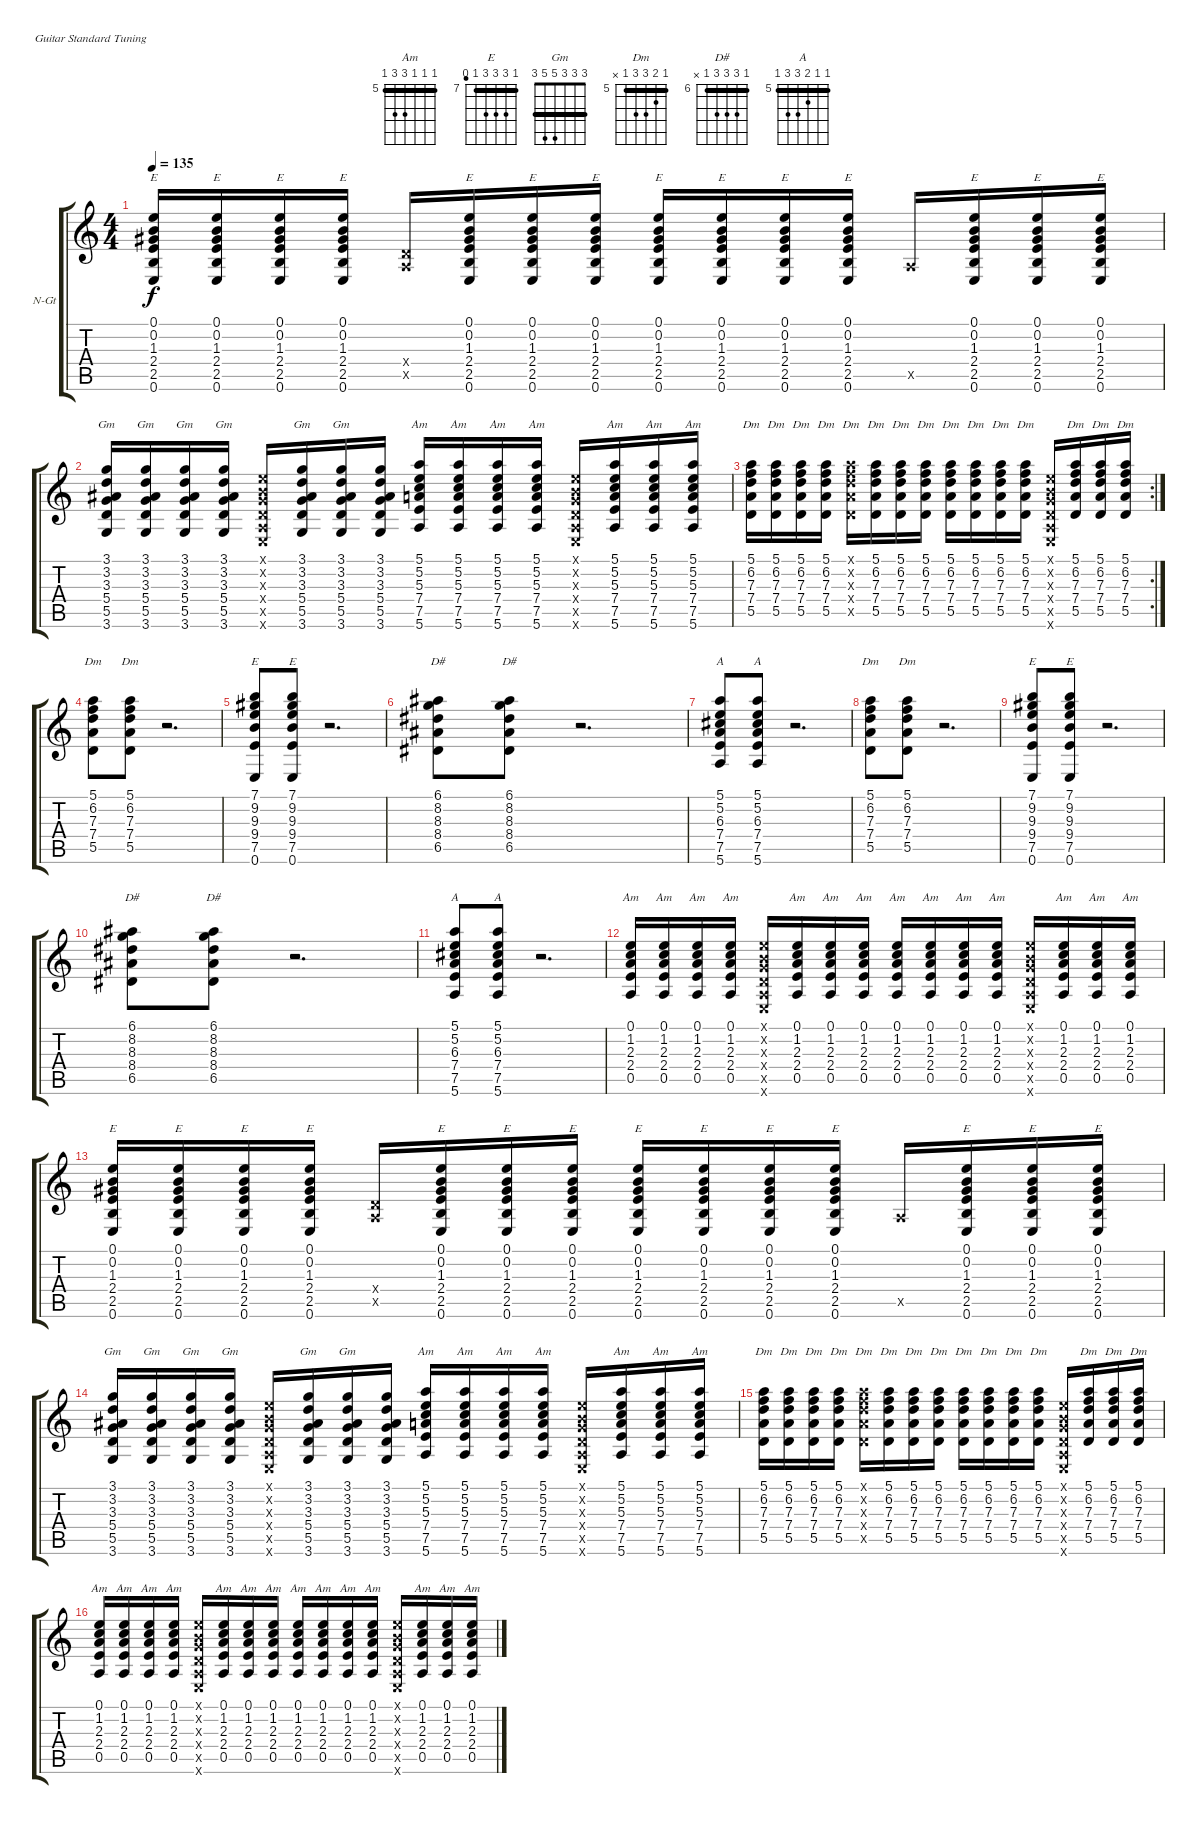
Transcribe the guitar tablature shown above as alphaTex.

\bracketExtendMode groupsimilarinstruments
\firstSystemTrackNameOrientation horizontal
\otherSystemsTrackNameOrientation horizontal
\track ("Gabriela" "N-Gt") {instrument acousticguitarnylon}
\staff {score tabs}
\tuning (E4 B3 G3 D3 A2 E2)
\chord ("Am" 0 1 2 2 0 x)
\chord ("E" 0 0 1 2 2 0)
\chord ("Gm" 3 3 3 5 5 3) {barre (3 3 3)}
\chord ("Am" 5 5 5 7 7 5) {firstfret 5 barre (5 5 5)}
\chord ("Dm" 5 6 7 7 5 x) {firstfret 5 barre 5}
\chord ("E" 7 9 9 9 7 6) {firstfret 7 barre 7}
\chord ("D#" 6 8 8 8 6 x) {firstfret 6 barre 6}
\chord ("A" 5 5 6 7 7 5) {firstfret 5 barre (5 5)}
\ts (4 4)
\tempo 135
\clef g2
\ks c
(0.1 0.2 1.3 2.4 2.5 0.6).16{ch "E" dy f} (0.1 0.2 1.3 2.4 2.5 0.6).16{ch "E"} (0.1 0.2 1.3 2.4 2.5 0.6).16{ch "E"} (0.1 0.2 1.3 2.4 2.5 0.6).16{ch "E"} (0.4{x} 0.5{x}).16 (0.1 0.2 1.3 2.4 2.5 0.6).16{ch "E"} (0.1 0.2 1.3 2.4 2.5 0.6).16{ch "E"} (0.1 0.2 1.3 2.4 2.5 0.6).16{ch "E"} (0.1 0.2 1.3 2.4 2.5 0.6).16{ch "E"} (0.1 0.2 1.3 2.4 2.5 0.6).16{ch "E"} (0.1 0.2 1.3 2.4 2.5 0.6).16{ch "E"} (0.1 0.2 1.3 2.4 2.5 0.6).16{ch "E"} 0.5{x}.16 (0.1 0.2 1.3 2.4 2.5 0.6).16{ch "E"} (0.1 0.2 1.3 2.4 2.5 0.6).16{ch "E"} (0.1 0.2 1.3 2.4 2.5 0.6).16{ch "E"} |
(3.1 3.2 3.3 5.4 5.5 3.6).16{ch "Gm"} (3.1 3.2 3.3 5.4 5.5 3.6).16{ch "Gm"} (3.1 3.2 3.3 5.4 5.5 3.6).16{ch "Gm"} (3.1 3.2 3.3 5.4 5.5 3.6).16{ch "Gm"} (0.1{x} 0.2{x} 0.3{x} 0.4{x} 0.5{x} 0.6{x}).16 (3.1 3.2 3.3 5.4 5.5 3.6).16{ch "Gm"} (3.1 3.2 3.3 5.4 5.5 3.6).16{ch "Gm"} (3.1 3.2 3.3 5.4 5.5 3.6).16 (5.1 5.2 5.3 7.4 7.5 5.6).16{ch "Am"} (5.1 5.2 5.3 7.4 7.5 5.6).16{ch "Am"} (5.1 5.2 5.3 7.4 7.5 5.6).16{ch "Am"} (5.1 5.2 5.3 7.4 7.5 5.6).16{ch "Am"} (0.1{x} 0.2{x} 0.3{x} 0.4{x} 0.5{x} 0.6{x}).16 (5.1 5.2 5.3 7.4 7.5 5.6).16{ch "Am"} (5.1 5.2 5.3 7.4 7.5 5.6).16{ch "Am"} (5.1 5.2 5.3 7.4 7.5 5.6).16{ch "Am"} |
\rc 2
(5.1 6.2 7.3 7.4 5.5).16{ch "Dm"} (5.1 6.2 7.3 7.4 5.5).16{ch "Dm"} (5.1 6.2 7.3 7.4 5.5).16{ch "Dm"} (5.1 6.2 7.3 7.4 5.5).16{ch "Dm"} (5.1{x} 6.2{x} 7.3{x} 7.4{x} 5.5{x}).16{ch "Dm"} (5.1 6.2 7.3 7.4 5.5).16{ch "Dm"} (5.1 6.2 7.3 7.4 5.5).16{ch "Dm"} (5.1 6.2 7.3 7.4 5.5).16{ch "Dm"} (5.1 6.2 7.3 7.4 5.5).16{ch "Dm"} (5.1 6.2 7.3 7.4 5.5).16{ch "Dm"} (5.1 6.2 7.3 7.4 5.5).16{ch "Dm"} (5.1 6.2 7.3 7.4 5.5).16{ch "Dm"} (0.1{x} 0.2{x} 0.3{x} 0.4{x} 0.5{x} 0.6{x}).16 (5.1 6.2 7.3 7.4 5.5).16{ch "Dm"} (5.1 6.2 7.3 7.4 5.5).16{ch "Dm"} (5.1 6.2 7.3 7.4 5.5).16{ch "Dm"} |
(5.1 6.2 7.3 7.4 5.5).8{ch "Dm"} (5.1 6.2 7.3 7.4 5.5).8{ch "Dm"} r.2{d} |
(7.1 9.2 9.3 9.4 7.5 0.6).8{ch "E"} (7.1 9.2 9.3 9.4 7.5 0.6).8{ch "E"} r.2{d} |
(6.1 8.2 8.3 8.4 6.5).8{ch "D#"} (6.1 8.2 8.3 8.4 6.5).8{ch "D#"} r.2{d} |
(5.1 5.2 6.3 7.4 7.5 5.6).8{ch "A"} (5.1 5.2 6.3 7.4 7.5 5.6).8{ch "A"} r.2{d} |
(5.1 6.2 7.3 7.4 5.5).8{ch "Dm"} (5.1 6.2 7.3 7.4 5.5).8{ch "Dm"} r.2{d} |
(7.1 9.2 9.3 9.4 7.5 0.6).8{ch "E"} (7.1 9.2 9.3 9.4 7.5 0.6).8{ch "E"} r.2{d} |
(6.1 8.2 8.3 8.4 6.5).8{ch "D#"} (6.1 8.2 8.3 8.4 6.5).8{ch "D#"} r.2{d} |
(5.1 5.2 6.3 7.4 7.5 5.6).8{ch "A"} (5.1 5.2 6.3 7.4 7.5 5.6).8{ch "A"} r.2{d} |
(0.1 1.2 2.3 2.4 0.5).16{ch "Am"} (0.1 1.2 2.3 2.4 0.5).16{ch "Am"} (0.1 1.2 2.3 2.4 0.5).16{ch "Am"} (0.1 1.2 2.3 2.4 0.5).16{ch "Am"} (0.1{x} 0.2{x} 0.3{x} 0.4{x} 0.5{x} 0.6{x}).16 (0.1 1.2 2.3 2.4 0.5).16{ch "Am"} (0.1 1.2 2.3 2.4 0.5).16{ch "Am"} (0.1 1.2 2.3 2.4 0.5).16{ch "Am"} (0.1 1.2 2.3 2.4 0.5).16{ch "Am"} (0.1 1.2 2.3 2.4 0.5).16{ch "Am"} (0.1 1.2 2.3 2.4 0.5).16{ch "Am"} (0.1 1.2 2.3 2.4 0.5).16{ch "Am"} (0.1{x} 0.2{x} 0.3{x} 0.4{x} 0.5{x} 0.6{x}).16 (0.1 1.2 2.3 2.4 0.5).16{ch "Am"} (0.1 1.2 2.3 2.4 0.5).16{ch "Am"} (0.1 1.2 2.3 2.4 0.5).16{ch "Am"} |
(0.1 0.2 1.3 2.4 2.5 0.6).16{ch "E"} (0.1 0.2 1.3 2.4 2.5 0.6).16{ch "E"} (0.1 0.2 1.3 2.4 2.5 0.6).16{ch "E"} (0.1 0.2 1.3 2.4 2.5 0.6).16{ch "E"} (0.4{x} 0.5{x}).16 (0.1 0.2 1.3 2.4 2.5 0.6).16{ch "E"} (0.1 0.2 1.3 2.4 2.5 0.6).16{ch "E"} (0.1 0.2 1.3 2.4 2.5 0.6).16{ch "E"} (0.1 0.2 1.3 2.4 2.5 0.6).16{ch "E"} (0.1 0.2 1.3 2.4 2.5 0.6).16{ch "E"} (0.1 0.2 1.3 2.4 2.5 0.6).16{ch "E"} (0.1 0.2 1.3 2.4 2.5 0.6).16{ch "E"} 0.5{x}.16 (0.1 0.2 1.3 2.4 2.5 0.6).16{ch "E"} (0.1 0.2 1.3 2.4 2.5 0.6).16{ch "E"} (0.1 0.2 1.3 2.4 2.5 0.6).16{ch "E"} |
(3.1 3.2 3.3 5.4 5.5 3.6).16{ch "Gm"} (3.1 3.2 3.3 5.4 5.5 3.6).16{ch "Gm"} (3.1 3.2 3.3 5.4 5.5 3.6).16{ch "Gm"} (3.1 3.2 3.3 5.4 5.5 3.6).16{ch "Gm"} (0.1{x} 0.2{x} 0.3{x} 0.4{x} 0.5{x} 0.6{x}).16 (3.1 3.2 3.3 5.4 5.5 3.6).16{ch "Gm"} (3.1 3.2 3.3 5.4 5.5 3.6).16{ch "Gm"} (3.1 3.2 3.3 5.4 5.5 3.6).16 (5.1 5.2 5.3 7.4 7.5 5.6).16{ch "Am"} (5.1 5.2 5.3 7.4 7.5 5.6).16{ch "Am"} (5.1 5.2 5.3 7.4 7.5 5.6).16{ch "Am"} (5.1 5.2 5.3 7.4 7.5 5.6).16{ch "Am"} (0.1{x} 0.2{x} 0.3{x} 0.4{x} 0.5{x} 0.6{x}).16 (5.1 5.2 5.3 7.4 7.5 5.6).16{ch "Am"} (5.1 5.2 5.3 7.4 7.5 5.6).16{ch "Am"} (5.1 5.2 5.3 7.4 7.5 5.6).16{ch "Am"} |
(5.1 6.2 7.3 7.4 5.5).16{ch "Dm"} (5.1 6.2 7.3 7.4 5.5).16{ch "Dm"} (5.1 6.2 7.3 7.4 5.5).16{ch "Dm"} (5.1 6.2 7.3 7.4 5.5).16{ch "Dm"} (5.1{x} 6.2{x} 7.3{x} 7.4{x} 5.5{x}).16{ch "Dm"} (5.1 6.2 7.3 7.4 5.5).16{ch "Dm"} (5.1 6.2 7.3 7.4 5.5).16{ch "Dm"} (5.1 6.2 7.3 7.4 5.5).16{ch "Dm"} (5.1 6.2 7.3 7.4 5.5).16{ch "Dm"} (5.1 6.2 7.3 7.4 5.5).16{ch "Dm"} (5.1 6.2 7.3 7.4 5.5).16{ch "Dm"} (5.1 6.2 7.3 7.4 5.5).16{ch "Dm"} (0.1{x} 0.2{x} 0.3{x} 0.4{x} 0.5{x} 0.6{x}).16 (5.1 6.2 7.3 7.4 5.5).16{ch "Dm"} (5.1 6.2 7.3 7.4 5.5).16{ch "Dm"} (5.1 6.2 7.3 7.4 5.5).16{ch "Dm"} |
(0.1 1.2 2.3 2.4 0.5).16{ch "Am"} (0.1 1.2 2.3 2.4 0.5).16{ch "Am"} (0.1 1.2 2.3 2.4 0.5).16{ch "Am"} (0.1 1.2 2.3 2.4 0.5).16{ch "Am"} (0.1{x} 0.2{x} 0.3{x} 0.4{x} 0.5{x} 0.6{x}).16 (0.1 1.2 2.3 2.4 0.5).16{ch "Am"} (0.1 1.2 2.3 2.4 0.5).16{ch "Am"} (0.1 1.2 2.3 2.4 0.5).16{ch "Am"} (0.1 1.2 2.3 2.4 0.5).16{ch "Am"} (0.1 1.2 2.3 2.4 0.5).16{ch "Am"} (0.1 1.2 2.3 2.4 0.5).16{ch "Am"} (0.1 1.2 2.3 2.4 0.5).16{ch "Am"} (0.1{x} 0.2{x} 0.3{x} 0.4{x} 0.5{x} 0.6{x}).16 (0.1 1.2 2.3 2.4 0.5).16{ch "Am"} (0.1 1.2 2.3 2.4 0.5).16{ch "Am"} (0.1 1.2 2.3 2.4 0.5).16{ch "Am"}
